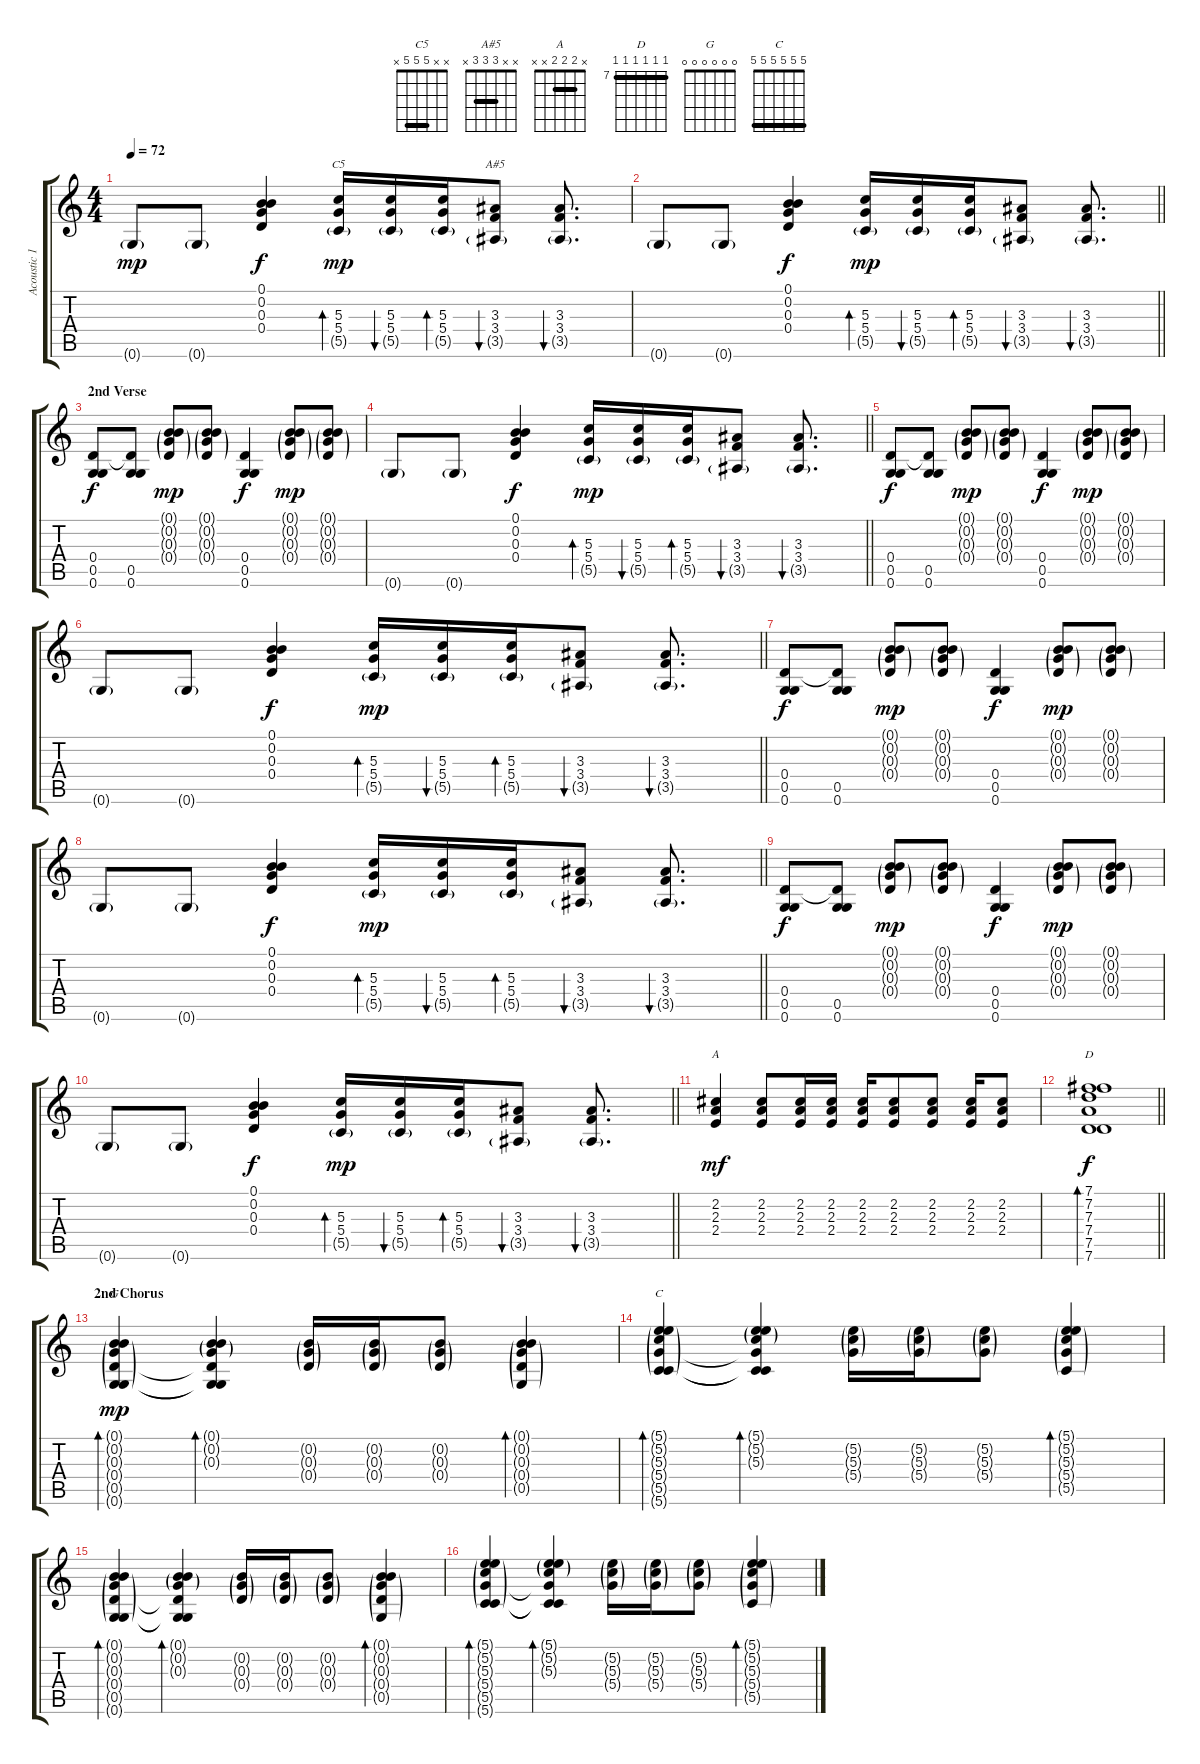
\track ("Acoustic 1 (open G tuning)" "Acoustic 1") {instrument acousticguitarsteel}
\staff {score tabs}
\tuning (B3 B3 G3 D3 G2 G2) {hide}
\chord ("C5" x x 5 5 5 x) {barre 5}
\chord ("A#5" x x 3 3 3 x) {barre 3}
\chord ("A" x 2 2 2 x x) {barre 2}
\chord ("D" 7 7 7 7 7 7) {firstfret 7 barre 7}
\chord ("G" 0 0 0 0 0 0)
\chord ("C" 5 5 5 5 5 5) {barre 5}
\ts (4 4)
\tempo 72
\clef g2
\ks c
0.6{g}.8{dy mp} 0.6{g}.8 (0.1 0.2 0.3 0.4).4{dy f} (5.3 5.4 5.5{g}).16{bd 120 ch "C5" dy mp} (5.3 5.4 5.5{g}).16{bu 120} (5.3 5.4 5.5{g}).16{bd 120} (3.3 3.4 3.5{g}).8{bu 120 ch "A#5"} (3.3 3.4 3.5{g}).8{d bu 120} |
\barLineRight lightlight
0.6{g}.8 0.6{g}.8 (0.1 0.2 0.3 0.4).4{dy f} (5.3 5.4 5.5{g}).16{bd 120 dy mp} (5.3 5.4 5.5{g}).16{bu 120} (5.3 5.4 5.5{g}).16{bd 120} (3.3 3.4 3.5{g}).8{bu 120} (3.3 3.4 3.5{g}).8{d bu 120} |
\section ("" "2nd Verse")
(0.4 0.5 0.6).8{dy f} (0.4{t} 0.5 0.6).8 (0.1{g} 0.2{g} 0.3{g} 0.4{g}).8{dy mp} (0.1{g} 0.2{g} 0.3{g} 0.4{g}).8 (0.4 0.5 0.6).4{dy f} (0.1{g} 0.2{g} 0.3{g} 0.4{g}).8{dy mp} (0.1{g} 0.2{g} 0.3{g} 0.4{g}).8 |
\barLineRight lightlight
0.6{g}.8 0.6{g}.8 (0.1 0.2 0.3 0.4).4{dy f} (5.3 5.4 5.5{g}).16{bd 120 dy mp} (5.3 5.4 5.5{g}).16{bu 120} (5.3 5.4 5.5{g}).16{bd 120} (3.3 3.4 3.5{g}).8{bu 120} (3.3 3.4 3.5{g}).8{d bu 120} |
(0.4 0.5 0.6).8{dy f} (0.4{t} 0.5 0.6).8 (0.1{g} 0.2{g} 0.3{g} 0.4{g}).8{dy mp} (0.1{g} 0.2{g} 0.3{g} 0.4{g}).8 (0.4 0.5 0.6).4{dy f} (0.1{g} 0.2{g} 0.3{g} 0.4{g}).8{dy mp} (0.1{g} 0.2{g} 0.3{g} 0.4{g}).8 |
\barLineRight lightlight
0.6{g}.8 0.6{g}.8 (0.1 0.2 0.3 0.4).4{dy f} (5.3 5.4 5.5{g}).16{bd 120 dy mp} (5.3 5.4 5.5{g}).16{bu 120} (5.3 5.4 5.5{g}).16{bd 120} (3.3 3.4 3.5{g}).8{bu 120} (3.3 3.4 3.5{g}).8{d bu 120} |
(0.4 0.5 0.6).8{dy f} (0.4{t} 0.5 0.6).8 (0.1{g} 0.2{g} 0.3{g} 0.4{g}).8{dy mp} (0.1{g} 0.2{g} 0.3{g} 0.4{g}).8 (0.4 0.5 0.6).4{dy f} (0.1{g} 0.2{g} 0.3{g} 0.4{g}).8{dy mp} (0.1{g} 0.2{g} 0.3{g} 0.4{g}).8 |
\barLineRight lightlight
0.6{g}.8 0.6{g}.8 (0.1 0.2 0.3 0.4).4{dy f} (5.3 5.4 5.5{g}).16{bd 120 dy mp} (5.3 5.4 5.5{g}).16{bu 120} (5.3 5.4 5.5{g}).16{bd 120} (3.3 3.4 3.5{g}).8{bu 120} (3.3 3.4 3.5{g}).8{d bu 120} |
(0.4 0.5 0.6).8{dy f} (0.4{t} 0.5 0.6).8 (0.1{g} 0.2{g} 0.3{g} 0.4{g}).8{dy mp} (0.1{g} 0.2{g} 0.3{g} 0.4{g}).8 (0.4 0.5 0.6).4{dy f} (0.1{g} 0.2{g} 0.3{g} 0.4{g}).8{dy mp} (0.1{g} 0.2{g} 0.3{g} 0.4{g}).8 |
\barLineRight lightlight
0.6{g}.8 0.6{g}.8 (0.1 0.2 0.3 0.4).4{dy f} (5.3 5.4 5.5{g}).16{bd 120 dy mp} (5.3 5.4 5.5{g}).16{bu 120} (5.3 5.4 5.5{g}).16{bd 120} (3.3 3.4 3.5{g}).8{bu 120} (3.3 3.4 3.5{g}).8{d bu 120} |
(2.2 2.3 2.4).4{ch "A" dy mf} (2.2 2.3 2.4).8 (2.2 2.3 2.4).16 (2.2 2.3 2.4).16 (2.2 2.3 2.4).16 (2.2 2.3 2.4).8 (2.2 2.3 2.4).8 (2.2 2.3 2.4).16 (2.2 2.3 2.4).8 |
\barLineRight lightlight
(7.1 7.2 7.3 7.4 7.5 7.6).1{bd 60 ch "D" dy f} |
\section ("" "2nd Chorus")
(0.1{g} 0.2{g} 0.3{g} 0.4{g} 0.5{g} 0.6{g}).4{bd 120 ch "G" dy mp} (0.1{g} 0.2{g} 0.3{g} 0.4{t} 0.5{t} 0.6{t}).4{bd 120} (0.2{g} 0.3{g} 0.4{g}).16 (0.2{g} 0.3{g} 0.4{g}).16 (0.2{g} 0.3{g} 0.4{g}).8 (0.1{g} 0.2{g} 0.3{g} 0.4{g} 0.5{g}).4{bd 120} |
(5.1{g} 5.2{g} 5.3{g} 5.4{g} 5.5{g} 5.6{g}).4{bd 120 ch "C"} (5.1{g} 5.2{g} 5.3{g} 5.4{t} 5.5{t} 5.6{t}).4{bd 120} (5.2{g} 5.3{g} 5.4{g}).16 (5.2{g} 5.3{g} 5.4{g}).16 (5.2{g} 5.3{g} 5.4{g}).8 (5.1{g} 5.2{g} 5.3{g} 5.4{g} 5.5{g}).4{bd 120} |
(0.1{g} 0.2{g} 0.3{g} 0.4{g} 0.5{g} 0.6{g}).4{bd 120} (0.1{g} 0.2{g} 0.3{g} 0.4{t} 0.5{t} 0.6{t}).4{bd 120} (0.2{g} 0.3{g} 0.4{g}).16 (0.2{g} 0.3{g} 0.4{g}).16 (0.2{g} 0.3{g} 0.4{g}).8 (0.1{g} 0.2{g} 0.3{g} 0.4{g} 0.5{g}).4{bd 120} |
(5.1{g} 5.2{g} 5.3{g} 5.4{g} 5.5{g} 5.6{g}).4{bd 120} (5.1{g} 5.2{g} 5.3{g} 5.4{t} 5.5{t} 5.6{t}).4{bd 120} (5.2{g} 5.3{g} 5.4{g}).16 (5.2{g} 5.3{g} 5.4{g}).16 (5.2{g} 5.3{g} 5.4{g}).8 (5.1{g} 5.2{g} 5.3{g} 5.4{g} 5.5{g}).4{bd 120}
